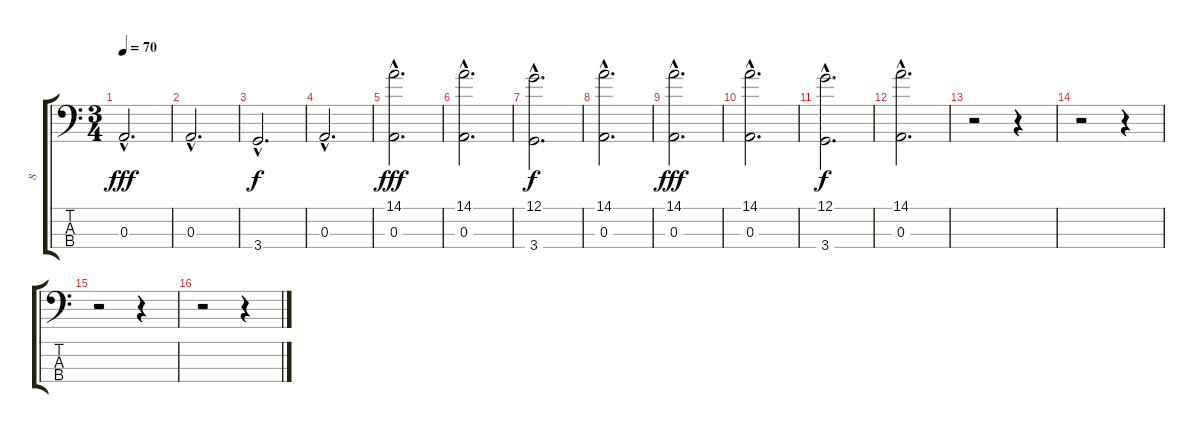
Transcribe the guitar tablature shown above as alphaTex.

\track ("8" "8") {instrument acousticbass}
\staff {score tabs}
\tuning (G2 D2 A1 E1) {hide}
\ts (3 4)
\tempo 70
\clef f4
\ks c
0.3{hac}.2{d dy fff} |
0.3{hac}.2{d} |
3.4{hac}.2{d dy f} |
0.3{hac}.2{d} |
(14.1{hac} 0.3{hac}).2{d dy fff} |
(14.1{hac} 0.3{hac}).2{d} |
(12.1{hac} 3.4{hac}).2{d dy f} |
(14.1{hac} 0.3{hac}).2{d} |
(14.1{hac} 0.3{hac}).2{d dy fff} |
(14.1{hac} 0.3{hac}).2{d} |
(12.1{hac} 3.4{hac}).2{d dy f} |
(14.1{hac} 0.3{hac}).2{d} |
r.2 r.4 |
r.2 r.4 |
r.2 r.4 |
r.2 r.4
